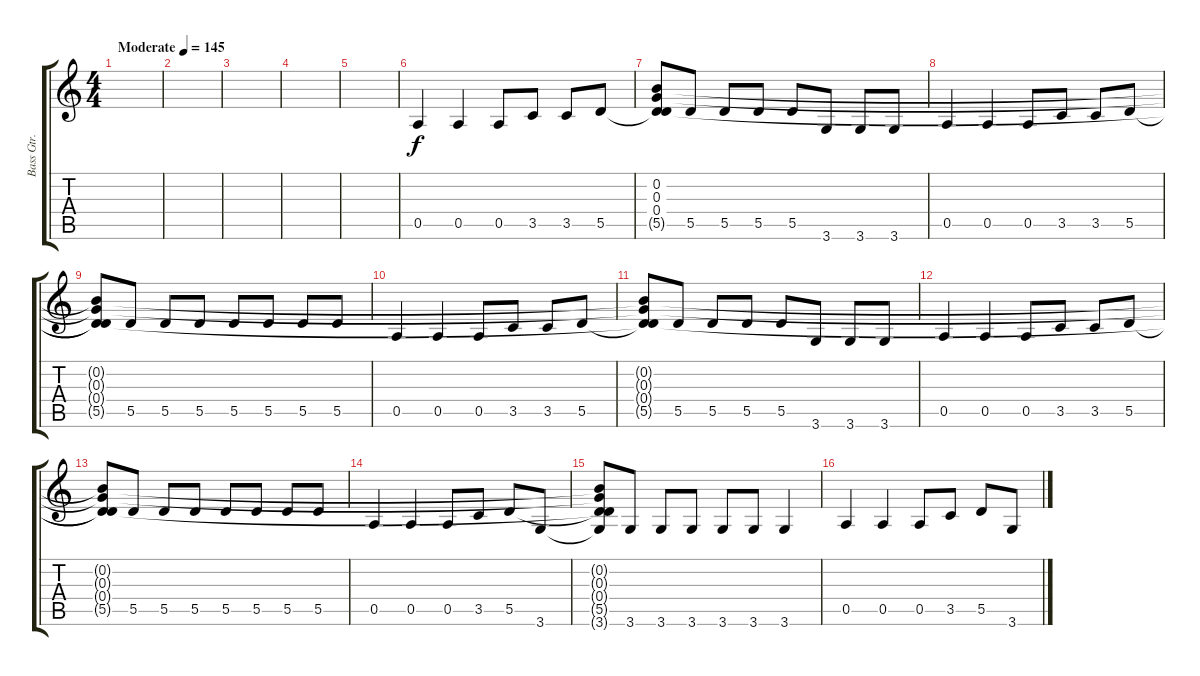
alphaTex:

\track ("Bass Gtr." "Bass Gtr.") {instrument electricbasspick}
\staff {score tabs}
\tuning (E4 B3 G3 D3 A2 E2) {hide}
\ts (4 4)
\tempo (145 "Moderate")
\clef g2
\ks c
|
|
|
|
|
0.5.4 0.5.4 0.5.8 3.5.8 3.5.8 5.5.8 |
(0.2 0.3 0.4 5.5{t}).8 5.5.8 5.5.8 5.5.8 5.5.8 3.6.8 3.6.8 3.6.8 |
0.5.4 0.5.4 0.5.8 3.5.8 3.5.8 5.5.8 |
(0.2{t} 0.3{t} 0.4{t} 5.5{t}).8 5.5.8 5.5.8 5.5.8 5.5.8 5.5.8 5.5.8 5.5.8 |
0.5.4 0.5.4 0.5.8 3.5.8 3.5.8 5.5.8 |
(0.2{t} 0.3{t} 0.4{t} 5.5{t}).8 5.5.8 5.5.8 5.5.8 5.5.8 3.6.8 3.6.8 3.6.8 |
0.5.4 0.5.4 0.5.8 3.5.8 3.5.8 5.5.8 |
(0.2{t} 0.3{t} 0.4{t} 5.5{t}).8 5.5.8 5.5.8 5.5.8 5.5.8 5.5.8 5.5.8 5.5.8 |
0.5.4 0.5.4 0.5.8 3.5.8 5.5.8 3.6.8 |
(0.2{t} 0.3{t} 0.4{t} 5.5{t} 3.6{t}).8 3.6.8 3.6.8 3.6.8 3.6.8 3.6.8 3.6.4 |
0.5.4 0.5.4 0.5.8 3.5.8 5.5.8 3.6.8
